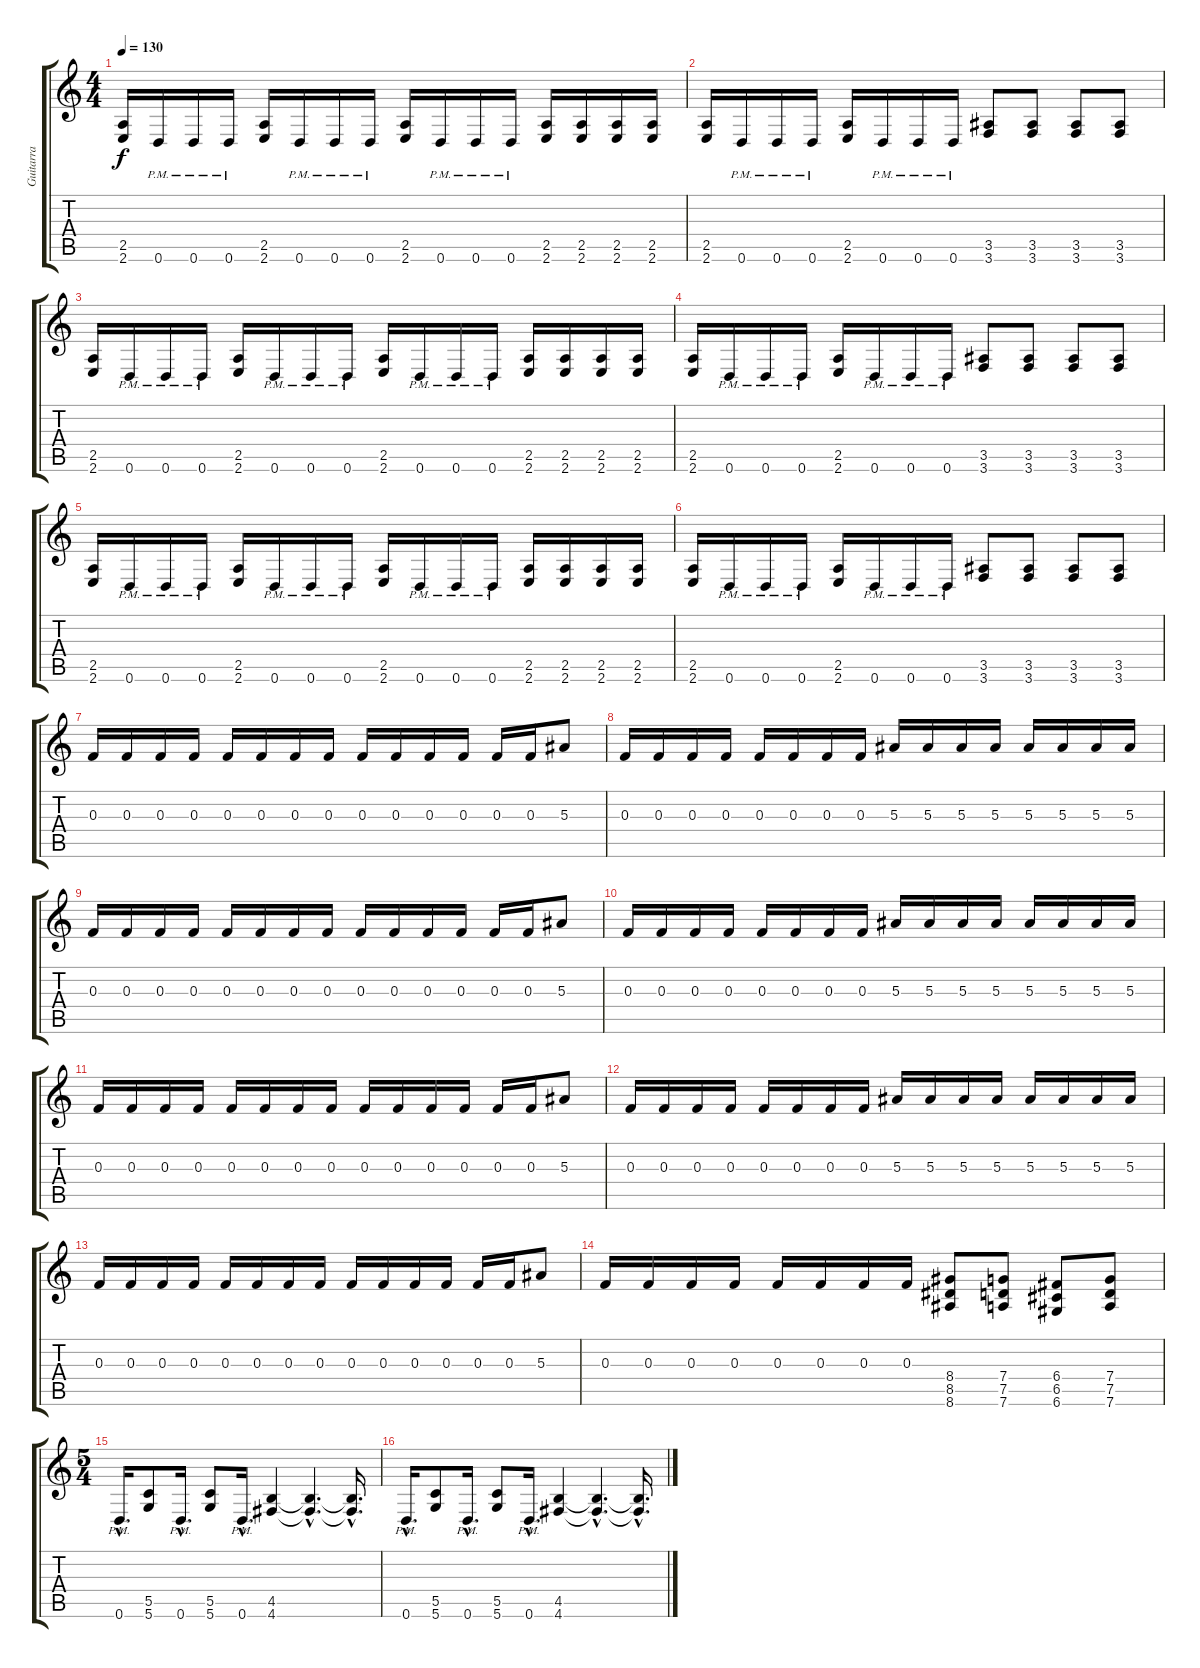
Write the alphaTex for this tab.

\track ("Guitarra" "Guitarra") {instrument distortionguitar}
\staff {score tabs}
\tuning (D4 A3 F3 C3 G2 D2) {hide}
\ts (4 4)
\tempo 130
\clef g2
\ks c
(2.5 2.6).16{dy f} 0.6{pm}.16 0.6{pm}.16 0.6{pm}.16 (2.5 2.6).16 0.6{pm}.16 0.6{pm}.16 0.6{pm}.16 (2.5 2.6).16 0.6{pm}.16 0.6{pm}.16 0.6{pm}.16 (2.5 2.6).16 (2.5 2.6).16 (2.5 2.6).16 (2.5 2.6).16 |
(2.5 2.6).16 0.6{pm}.16 0.6{pm}.16 0.6{pm}.16 (2.5 2.6).16 0.6{pm}.16 0.6{pm}.16 0.6{pm}.16 (3.5 3.6).8 (3.5 3.6).8 (3.5 3.6).8 (3.5 3.6).8 |
(2.5 2.6).16 0.6{pm}.16 0.6{pm}.16 0.6{pm}.16 (2.5 2.6).16 0.6{pm}.16 0.6{pm}.16 0.6{pm}.16 (2.5 2.6).16 0.6{pm}.16 0.6{pm}.16 0.6{pm}.16 (2.5 2.6).16 (2.5 2.6).16 (2.5 2.6).16 (2.5 2.6).16 |
(2.5 2.6).16 0.6{pm}.16 0.6{pm}.16 0.6{pm}.16 (2.5 2.6).16 0.6{pm}.16 0.6{pm}.16 0.6{pm}.16 (3.5 3.6).8 (3.5 3.6).8 (3.5 3.6).8 (3.5 3.6).8 |
(2.5 2.6).16 0.6{pm}.16 0.6{pm}.16 0.6{pm}.16 (2.5 2.6).16 0.6{pm}.16 0.6{pm}.16 0.6{pm}.16 (2.5 2.6).16 0.6{pm}.16 0.6{pm}.16 0.6{pm}.16 (2.5 2.6).16 (2.5 2.6).16 (2.5 2.6).16 (2.5 2.6).16 |
(2.5 2.6).16 0.6{pm}.16 0.6{pm}.16 0.6{pm}.16 (2.5 2.6).16 0.6{pm}.16 0.6{pm}.16 0.6{pm}.16 (3.5 3.6).8 (3.5 3.6).8 (3.5 3.6).8 (3.5 3.6).8 |
0.3.16 0.3.16 0.3.16 0.3.16 0.3.16 0.3.16 0.3.16 0.3.16 0.3.16 0.3.16 0.3.16 0.3.16 0.3.16 0.3.16 5.3.8 |
0.3.16 0.3.16 0.3.16 0.3.16 0.3.16 0.3.16 0.3.16 0.3.16 5.3.16 5.3.16 5.3.16 5.3.16 5.3.16 5.3.16 5.3.16 5.3.16 |
0.3.16 0.3.16 0.3.16 0.3.16 0.3.16 0.3.16 0.3.16 0.3.16 0.3.16 0.3.16 0.3.16 0.3.16 0.3.16 0.3.16 5.3.8 |
0.3.16 0.3.16 0.3.16 0.3.16 0.3.16 0.3.16 0.3.16 0.3.16 5.3.16 5.3.16 5.3.16 5.3.16 5.3.16 5.3.16 5.3.16 5.3.16 |
0.3.16 0.3.16 0.3.16 0.3.16 0.3.16 0.3.16 0.3.16 0.3.16 0.3.16 0.3.16 0.3.16 0.3.16 0.3.16 0.3.16 5.3.8 |
0.3.16 0.3.16 0.3.16 0.3.16 0.3.16 0.3.16 0.3.16 0.3.16 5.3.16 5.3.16 5.3.16 5.3.16 5.3.16 5.3.16 5.3.16 5.3.16 |
0.3.16 0.3.16 0.3.16 0.3.16 0.3.16 0.3.16 0.3.16 0.3.16 0.3.16 0.3.16 0.3.16 0.3.16 0.3.16 0.3.16 5.3.8 |
0.3.16 0.3.16 0.3.16 0.3.16 0.3.16 0.3.16 0.3.16 0.3.16 (8.4 8.5 8.6).8 (7.4 7.5 7.6).8 (6.4 6.5 6.6).8 (7.4 7.5 7.6).8 |
\ts (5 4)
0.6{hac pm}.16{d} (5.5 5.6).8 0.6{hac pm}.16{d} (5.5 5.6).8 0.6{hac pm}.16{d} (4.5 4.6).4 (4.5{hac t} 4.6{hac t}).4{d} (4.5{hac t} 4.6{hac t}).16{d} |
0.6{hac pm}.16{d} (5.5 5.6).8 0.6{hac pm}.16{d} (5.5 5.6).8 0.6{hac pm}.16{d} (4.5 4.6).4 (4.5{hac t} 4.6{hac t}).4{d} (4.5{hac t} 4.6{hac t}).16{d}
